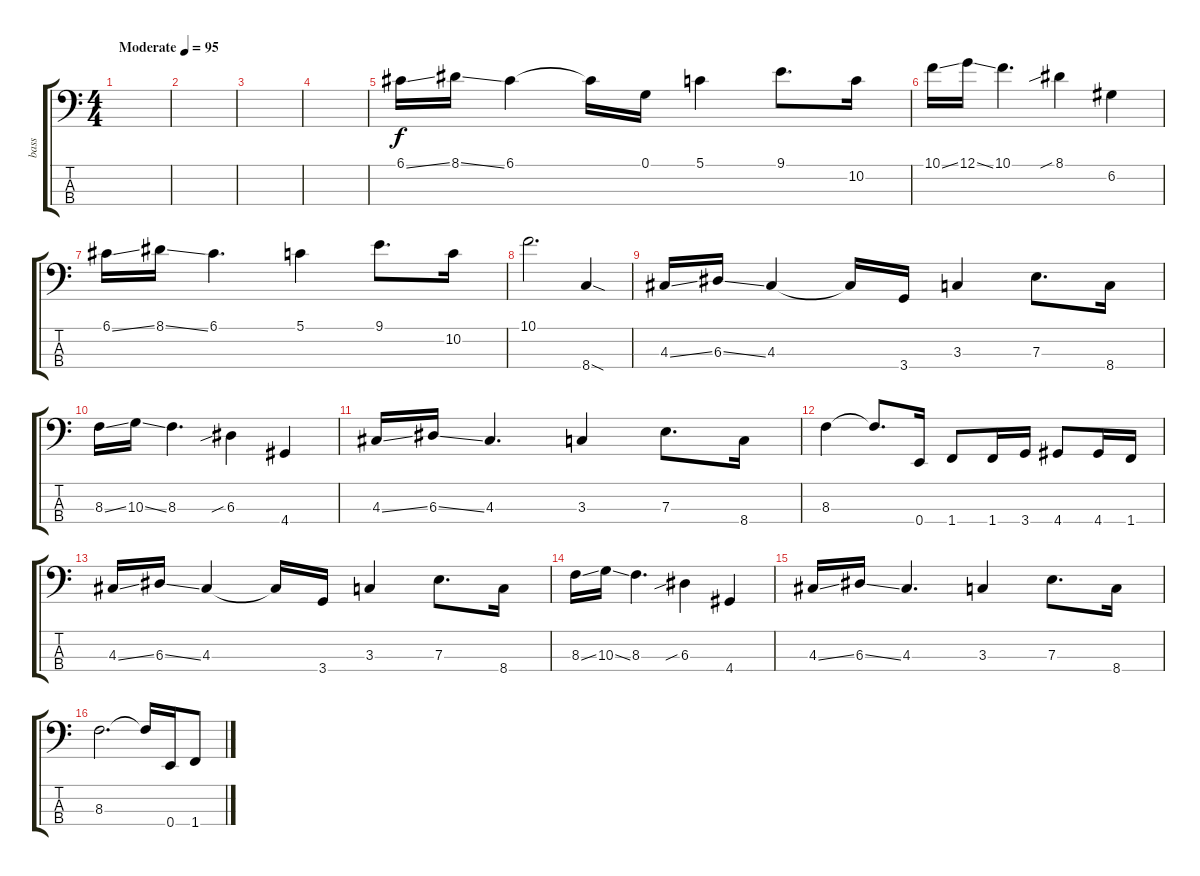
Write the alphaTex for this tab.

\track ("bass" "bass") {instrument electricbassfinger}
\staff {score tabs}
\tuning (G2 D2 A1 E1) {hide}
\ts (4 4)
\tempo (95 "Moderate")
\clef f4
\ks c
|
|
|
|
6.1{ss}.16 8.1{ss}.16 6.1.4 6.1{t}.16 0.1.16 5.1.4 9.1.8{d} 10.2.16 |
10.1{ss}.16 12.1{ss}.16 10.1.4{d} 8.1{sib}.4 6.2.4 |
6.1{ss}.16 8.1{ss}.16 6.1.4{d} 5.1.4 9.1.8{d} 10.2.16 |
10.1.2{d} 8.4{sod}.4 |
4.3{ss}.16 6.3{ss}.16 4.3.4 4.3{t}.16 3.4.16 3.3.4 7.3.8{d} 8.4.16 |
8.3{ss}.16 10.3{ss}.16 8.3.4{d} 6.3{sib}.4 4.4.4 |
4.3{ss}.16 6.3{ss}.16 4.3.4{d} 3.3.4 7.3.8{d} 8.4.16 |
8.3.4 8.3{t}.8{d} 0.4.16 1.4.8 1.4.16 3.4.16 4.4.8 4.4.16 1.4.16 |
4.3{ss}.16 6.3{ss}.16 4.3.4 4.3{t}.16 3.4.16 3.3.4 7.3.8{d} 8.4.16 |
8.3{ss}.16 10.3{ss}.16 8.3.4{d} 6.3{sib}.4 4.4.4 |
4.3{ss}.16 6.3{ss}.16 4.3.4{d} 3.3.4 7.3.8{d} 8.4.16 |
8.3.2{d} 8.3{t}.16 0.4.16 1.4.8
